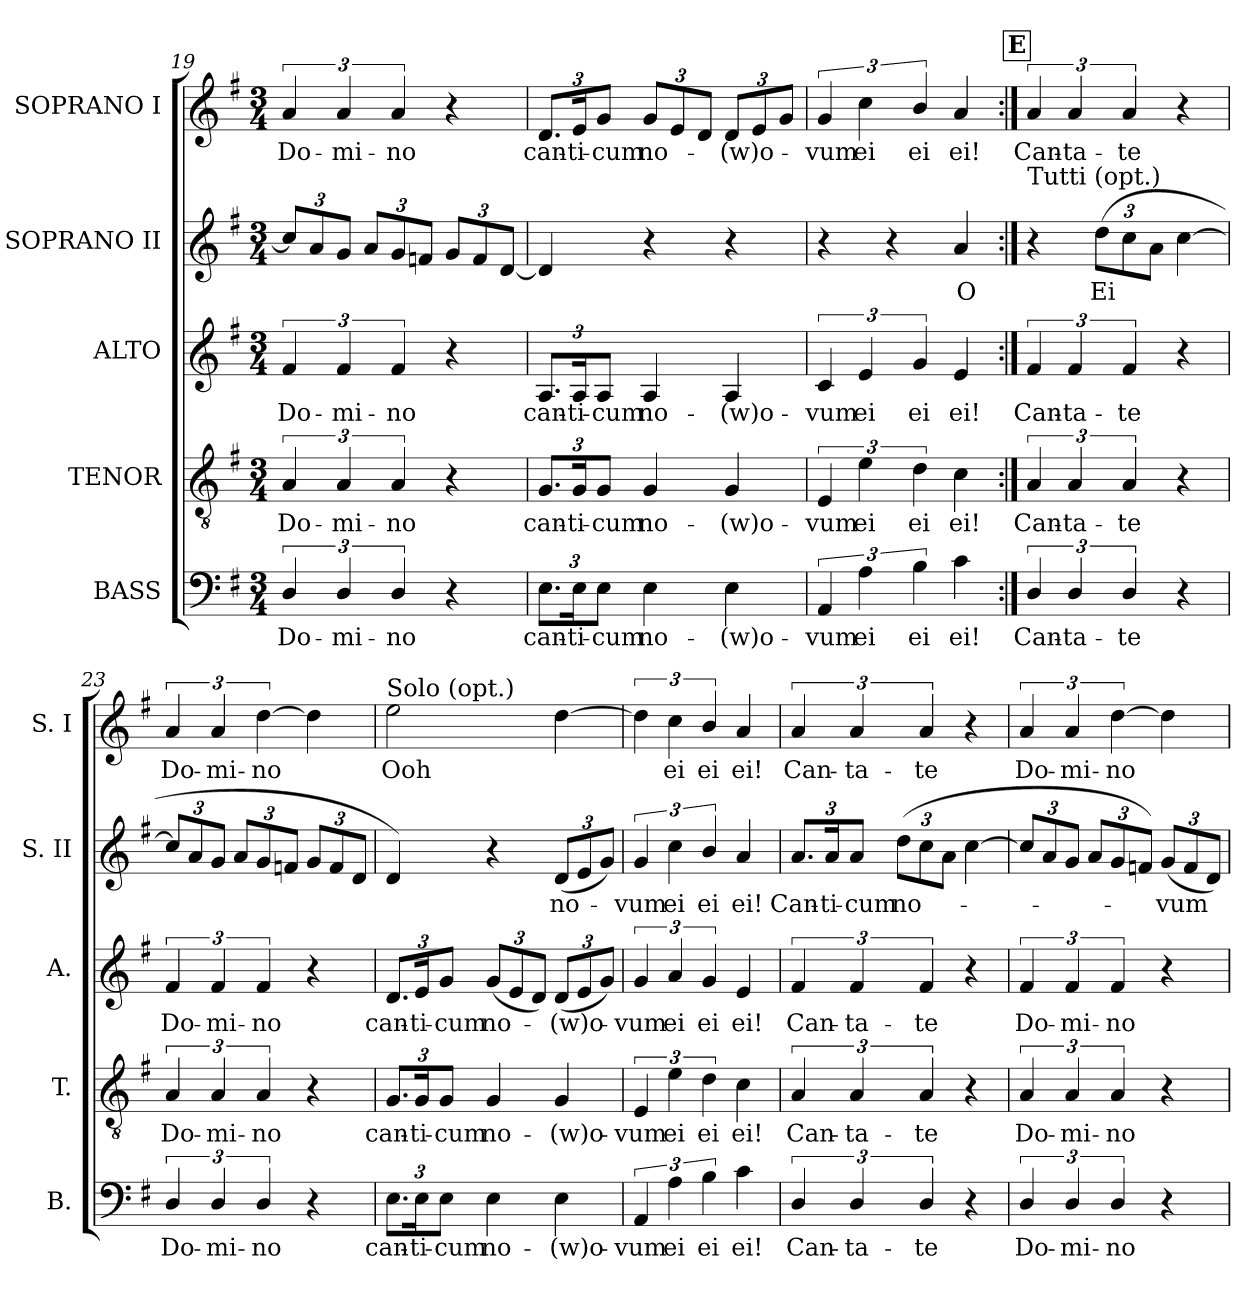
**kern	**text	**kern	**text	**kern	**text	**kern	**text	**kern	**text
*part5	*part5	*part4	*part4	*part3	*part3	*part2	*part2	*part1	*part1
*staff5	*staff5	*staff4	*staff4	*staff3	*staff3	*staff2	*staff2	*staff1	*staff1
*I"BASS	*	*I"TENOR	*	*I"ALTO	*	*I"SOPRANO II	*	*I"SOPRANO I	*
*I'B.	*	*I'T.	*	*I'A.	*	*I'S. II	*	*I'S. I	*
*clefF4	*	*clefGv2	*	*clefG2	*	*clefG2	*	*clefG2	*
*	*	*ITrd7c12	*	*	*	*	*	*	*
*k[f#]	*	*k[f#]	*	*k[f#]	*	*k[f#]	*	*k[f#]	*
*G:	*	*G:	*	*G:	*	*G:	*	*G:	*
*M3/4	*	*M3/4	*	*M3/4	*	*M3/4	*	*M3/4	*
=19	=19	=19	=19	=19	=19	=19	=19	=19	=19
!	!LO:LY:b	!	!LO:LY:b	!	!LO:LY:b	!	!	!	!
*	*	*	*	*	*	*Xbrackettup	*	*	*
!	!	!	!	!	!	!	!	!	!LO:LY:b
6D/	Do-	6AA/	Do-	6f#/	Do-	12cc/L]	.	6a/	Do-
.	.	.	.	.	.	12a/	.	.	.
!	!LO:LY:b	!	!LO:LY:b	!	!LO:LY:b	!	!	!	!LO:LY:b
6D/	-mi-	6AA/	-mi-	6f#/	-mi-	12g/J	.	6a/	-mi-
.	.	.	.	.	.	12a/L	.	.	.
!	!LO:LY:b	!	!LO:LY:b	!	!LO:LY:b	!	!	!	!LO:LY:b
6D/	-no	6AA/	-no	6f#/	-no	12g/	.	6a/	-no
.	.	.	.	.	.	12fn/J	.	.	.
4r	.	4r	.	4r	.	12g/L	.	4r	.
.	.	.	.	.	.	12f/	.	.	.
.	.	.	.	.	.	[12d/J	.	.	.
=20	=20	=20	=20	=20	=20	=20	=20	=20	=20
*Xbrackettup	*	*	*	*	*	*	*	*	*
!	!LO:LY:b	!	!	!	!	!	!	!	!
*	*	*Xbrackettup	*	*	*	*	*	*	*
!	!	!	!LO:LY:b	!	!	!	!	!	!
*	*	*	*	*Xbrackettup	*	*	*	*	*
!	!	!	!	!	!LO:LY:b	!	!	!	!
*	*	*	*	*	*	*	*	*Xbrackettup	*
!	!	!	!	!	!	!	!	!	!LO:LY:b
12.E\L	can-	12.GG/L	can-	12.A/L	can-	4d/]	.	12.d/L	can-
!	!LO:LY:b	!	!LO:LY:b	!	!LO:LY:b	!	!	!	!LO:LY:b
24E\K	-ti-	24GG/K	-ti-	24A/K	-ti-	.	.	24e/K	-ti-
!	!LO:LY:b	!	!LO:LY:b	!	!LO:LY:b	!	!	!	!LO:LY:b
12E\J	-cum	12GG/J	-cum	12A/J	-cum	.	.	12g/J	-cum
!	!LO:LY:b	!	!LO:LY:b	!	!LO:LY:b	!	!	!	!LO:LY:b
4E\	no-	4GG/	no-	4A/	no-	4r	.	12g/L	no-
.	.	.	.	.	.	.	.	12e/	.
.	.	.	.	.	.	.	.	12d/J	.
!	!LO:LY:b	!	!LO:LY:b	!	!LO:LY:b	!	!	!	!LO:LY:b
4E\	-(w)o-	4GG/	-(w)o-	4A/	-(w)o-	4r	.	12d/L	-(w)o-
.	.	.	.	.	.	.	.	12e/	.
.	.	.	.	.	.	.	.	12g/J	.
=21	=21	=21	=21	=21	=21	=21	=21	=21	=21
*brackettup	*	*	*	*	*	*	*	*	*
!	!LO:LY:b	!	!	!	!	!	!	!	!
*	*	*brackettup	*	*	*	*	*	*	*
!	!	!	!LO:LY:b	!	!	!	!	!	!
*	*	*	*	*brackettup	*	*	*	*	*
!	!	!	!	!	!LO:LY:b	!	!	!	!
*	*	*	*	*	*	*	*	*brackettup	*
!	!	!	!	!	!	!	!	!	!LO:LY:b
6AA/	-vum	6EE/	-vum	6c/	-vum	4r	.	6g/	-vum
!	!LO:LY:b	!	!LO:LY:b	!	!LO:LY:b	!	!	!	!LO:LY:b
6A\	ei	6E\	ei	6e/	ei	.	.	6cc\	ei
.	.	.	.	.	.	4r	.	.	.
!	!LO:LY:b	!	!LO:LY:b	!	!LO:LY:b	!	!	!	!LO:LY:b
6B\	ei	6D\	ei	6g/	ei	.	.	6b/	ei
!	!LO:LY:b	!	!LO:LY:b	!	!LO:LY:b	!	!LO:LY:b	!	!LO:LY:b
4c\	ei!	4C\	ei!	4e/	ei!	4a/	O	4a/	ei!
!!LO:PB:g=z
!!LO:REH:place=s1:a:B:fs=19.4262:t=E
=22:|!	=22:|!	=22:|!	=22:|!	=22:|!	=22:|!	=22:|!	=22:|!	=22:|!	=22:|!
!	!	!	!	!	!	!LO:TX:a:t=Tutti (opt.)	!	!	!
!	!LO:LY:b	!	!LO:LY:b	!	!LO:LY:b	!	!	!	!LO:LY:b
6D/	Can-	6AA/	Can-	6f#/	Can-	4r	.	6a/	Can-
!	!LO:LY:b	!	!LO:LY:b	!	!LO:LY:b	!	!	!	!LO:LY:b
6D/	-ta-	6AA/	-ta-	6f#/	-ta-	.	.	6a/	-ta-
!	!	!	!	!	!	!	!LO:LY:b	!	!
.	.	.	.	.	.	(>12dd\L	Ei	.	.
!	!LO:LY:b	!	!LO:LY:b	!	!LO:LY:b	!	!	!	!LO:LY:b
6D/	-te	6AA/	-te	6f#/	-te	12cc\	.	6a/	-te
.	.	.	.	.	.	12a\J	.	.	.
4r	.	4r	.	4r	.	[4cc\	.	4r	.
=23	=23	=23	=23	=23	=23	=23	=23	=23	=23
!	!LO:LY:b	!	!LO:LY:b	!	!LO:LY:b	!	!	!	!LO:LY:b
6D/	Do-	6AA/	Do-	6f#/	Do-	12cc/L]	.	6a/	Do-
.	.	.	.	.	.	12a/	.	.	.
!	!LO:LY:b	!	!LO:LY:b	!	!LO:LY:b	!	!	!	!LO:LY:b
6D/	-mi-	6AA/	-mi-	6f#/	-mi-	12g/J	.	6a/	-mi-
.	.	.	.	.	.	12a/L	.	.	.
!	!LO:LY:b	!	!LO:LY:b	!	!LO:LY:b	!	!	!	!LO:LY:b
6D/	-no	6AA/	-no	6f#/	-no	12g/	.	[6dd\	-no
.	.	.	.	.	.	12fn/J	.	.	.
4r	.	4r	.	4r	.	12g/L	.	4dd\]	.
.	.	.	.	.	.	12f/	.	.	.
.	.	.	.	.	.	12d/J	.	.	.
=24	=24	=24	=24	=24	=24	=24	=24	=24	=24
*Xbrackettup	*	*	*	*	*	*	*	*	*
!	!LO:LY:b	!	!	!	!	!	!	!	!
*	*	*Xbrackettup	*	*	*	*	*	*	*
!	!	!	!LO:LY:b	!	!	!	!	!	!
*	*	*	*	*Xbrackettup	*	*	*	*	*
!	!	!	!	!	!	!	!	!LO:TX:a:t=Solo (opt.)	!
!	!	!	!	!	!LO:LY:b	!	!	!	!LO:LY:b
12.E\L	can-	12.GG/L	can-	12.d/L	can-	4d/)	.	2ee\	Ooh
!	!LO:LY:b	!	!LO:LY:b	!	!LO:LY:b	!	!	!	!
24E\K	-ti-	24GG/K	-ti-	24e/K	-ti-	.	.	.	.
!	!LO:LY:b	!	!LO:LY:b	!	!LO:LY:b	!	!	!	!
12E\J	-cum	12GG/J	-cum	12g/J	-cum	.	.	.	.
!	!LO:LY:b	!	!LO:LY:b	!	!LO:LY:b	!	!	!	!
4E\	no-	4GG/	no-	(<12g/L	no-	4r	.	.	.
.	.	.	.	12e/	.	.	.	.	.
.	.	.	.	12d/J)	.	.	.	.	.
!	!LO:LY:b	!	!LO:LY:b	!	!LO:LY:b	!	!LO:LY:b	!	!
4E\	-(w)o-	4GG/	-(w)o-	(<12d/L	-(w)o-	(<12d/L	no-	[4dd\	.
.	.	.	.	12e/	.	12e/	.	.	.
.	.	.	.	12g/J)	.	12g/J)	.	.	.
=25	=25	=25	=25	=25	=25	=25	=25	=25	=25
*brackettup	*	*	*	*	*	*	*	*	*
!	!LO:LY:b	!	!	!	!	!	!	!	!
*	*	*brackettup	*	*	*	*	*	*	*
!	!	!	!LO:LY:b	!	!	!	!	!	!
*	*	*	*	*brackettup	*	*	*	*	*
!	!	!	!	!	!LO:LY:b	!	!	!	!
*	*	*	*	*	*	*brackettup	*	*	*
!	!	!	!	!	!	!	!LO:LY:b	!	!
6AA/	-vum	6EE/	-vum	6g/	-vum	6g/	-vum	6dd\]	.
!	!LO:LY:b	!	!LO:LY:b	!	!LO:LY:b	!	!LO:LY:b	!	!LO:LY:b
6A\	ei	6E\	ei	6a/	ei	6cc\	ei	6cc\	ei
!	!LO:LY:b	!	!LO:LY:b	!	!LO:LY:b	!	!LO:LY:b	!	!LO:LY:b
6B\	ei	6D\	ei	6g/	ei	6b/	ei	6b/	ei
!	!LO:LY:b	!	!LO:LY:b	!	!LO:LY:b	!	!LO:LY:b	!	!LO:LY:b
4c\	ei!	4C\	ei!	4e/	ei!	4a/	ei!	4a/	ei!
!!LO:LB:g=z
=26	=26	=26	=26	=26	=26	=26	=26	=26	=26
!	!LO:LY:b	!	!LO:LY:b	!	!LO:LY:b	!	!	!	!
*	*	*	*	*	*	*Xbrackettup	*	*	*
!	!	!	!	!	!	!	!LO:LY:b	!	!LO:LY:b
6D/	Can-	6AA/	Can-	6f#/	Can-	12.a/L	Can-	6a/	Can-
!	!	!	!	!	!	!	!LO:LY:b	!	!
.	.	.	.	.	.	24a/K	-ti-	.	.
!	!LO:LY:b	!	!LO:LY:b	!	!LO:LY:b	!	!LO:LY:b	!	!LO:LY:b
6D/	-ta-	6AA/	-ta-	6f#/	-ta-	12a/J	-cum	6a/	-ta-
!	!	!	!	!	!	!	!LO:LY:b	!	!
.	.	.	.	.	.	(>12dd\L	no-	.	.
!	!LO:LY:b	!	!LO:LY:b	!	!LO:LY:b	!	!	!	!LO:LY:b
6D/	-te	6AA/	-te	6f#/	-te	12cc\	.	6a/	-te
.	.	.	.	.	.	12a\J	.	.	.
4r	.	4r	.	4r	.	[4cc\	.	4r	.
=27	=27	=27	=27	=27	=27	=27	=27	=27	=27
!	!LO:LY:b	!	!LO:LY:b	!	!LO:LY:b	!	!	!	!LO:LY:b
6D/	Do-	6AA/	Do-	6f#/	Do-	12cc/L]	.	6a/	Do-
.	.	.	.	.	.	12a/	.	.	.
!	!LO:LY:b	!	!LO:LY:b	!	!LO:LY:b	!	!	!	!LO:LY:b
6D/	-mi-	6AA/	-mi-	6f#/	-mi-	12g/J	.	6a/	-mi-
.	.	.	.	.	.	12a/L	.	.	.
!	!LO:LY:b	!	!LO:LY:b	!	!LO:LY:b	!	!	!	!LO:LY:b
6D/	-no	6AA/	-no	6f#/	-no	12g/	.	[6dd\	-no
.	.	.	.	.	.	12fn/J)	.	.	.
!	!	!	!	!	!	!	!LO:LY:b	!	!
4r	.	4r	.	4r	.	(<12g/L	-vum	4dd\]	.
.	.	.	.	.	.	12f/	.	.	.
.	.	.	.	.	.	12d/J)	.	.	.
=	=	=	=	=	=	=	=	=	=
*-	*-	*-	*-	*-	*-	*-	*-	*-	*-
